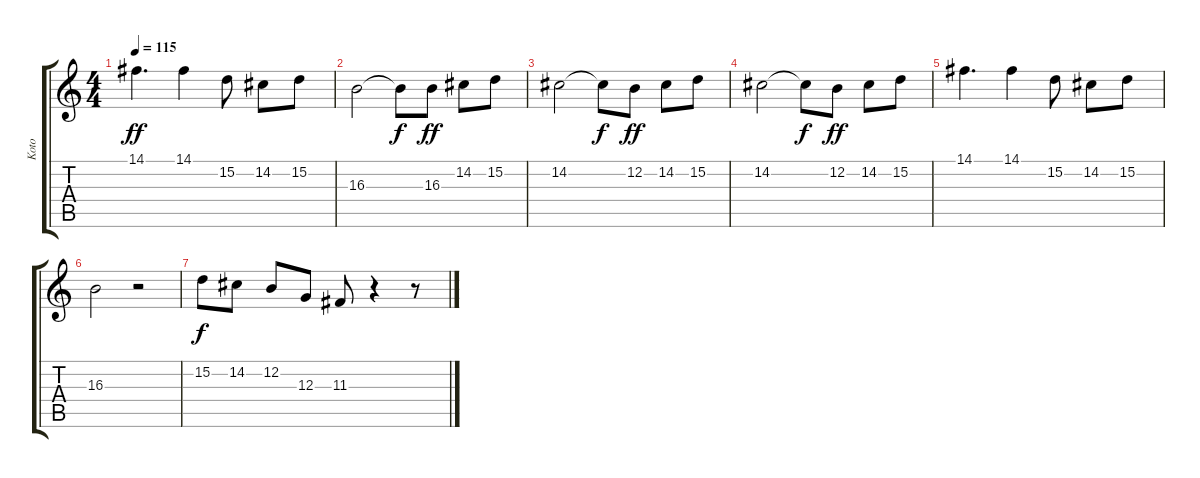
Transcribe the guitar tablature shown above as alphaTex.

\track ("Koto                " "Koto      ") {instrument koto}
\staff {score tabs}
\tuning (E4 B3 G3 D3 A2 E2) {hide}
\ts (4 4)
\tempo 115
\clef g2
\ks c
14.1.4{d dy ff} 14.1.4 15.2.8 14.2.8 15.2.8 |
16.3.2 16.3{t}.8{dy f} 16.3.8{dy ff} 14.2.8 15.2.8 |
14.2.2 14.2{t}.8{dy f} 12.2.8{dy ff} 14.2.8 15.2.8 |
14.2.2 14.2{t}.8{dy f} 12.2.8{dy ff} 14.2.8 15.2.8 |
14.1.4{d} 14.1.4 15.2.8 14.2.8 15.2.8 |
16.3.2 r.2 |
15.2.8{dy f} 14.2.8 12.2.8 12.3.8 11.3.8 r.4 r.8
